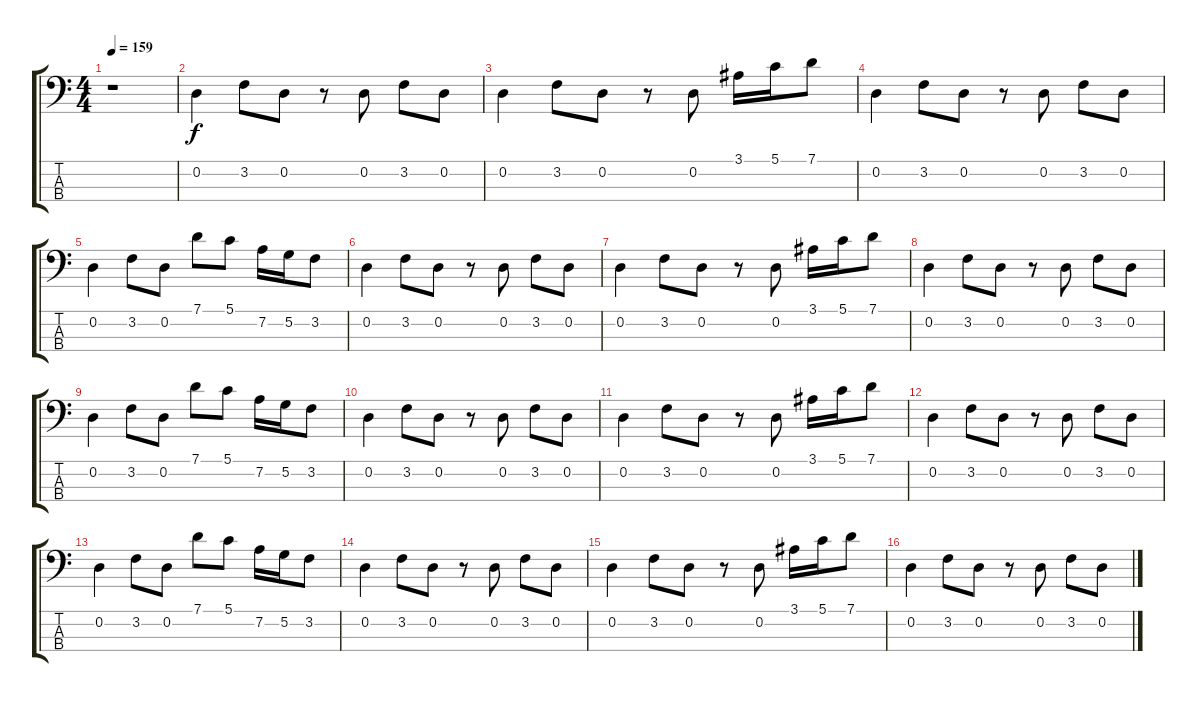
\track "" {instrument electricbassfinger}
\staff {score tabs}
\tuning (G2 D2 A1 E1) {hide}
\ts (4 4)
\tempo 159
\clef f4
\ks c
r.1{dy f instrument electricbassfinger} |
0.2.4 3.2.8 0.2.8 r.8 0.2.8 3.2.8 0.2.8 |
0.2.4 3.2.8 0.2.8 r.8 0.2.8 3.1.16 5.1.16 7.1.8 |
0.2.4 3.2.8 0.2.8 r.8 0.2.8 3.2.8 0.2.8 |
0.2.4 3.2.8 0.2.8 7.1.8 5.1.8 7.2.16 5.2.16 3.2.8 |
0.2.4 3.2.8 0.2.8 r.8 0.2.8 3.2.8 0.2.8 |
0.2.4 3.2.8 0.2.8 r.8 0.2.8 3.1.16 5.1.16 7.1.8 |
0.2.4 3.2.8 0.2.8 r.8 0.2.8 3.2.8 0.2.8 |
0.2.4 3.2.8 0.2.8 7.1.8 5.1.8 7.2.16 5.2.16 3.2.8 |
0.2.4 3.2.8 0.2.8 r.8 0.2.8 3.2.8 0.2.8 |
0.2.4 3.2.8 0.2.8 r.8 0.2.8 3.1.16 5.1.16 7.1.8 |
0.2.4 3.2.8 0.2.8 r.8 0.2.8 3.2.8 0.2.8 |
0.2.4 3.2.8 0.2.8 7.1.8 5.1.8 7.2.16 5.2.16 3.2.8 |
0.2.4 3.2.8 0.2.8 r.8 0.2.8 3.2.8 0.2.8 |
0.2.4 3.2.8 0.2.8 r.8 0.2.8 3.1.16 5.1.16 7.1.8 |
0.2.4 3.2.8 0.2.8 r.8 0.2.8 3.2.8 0.2.8
